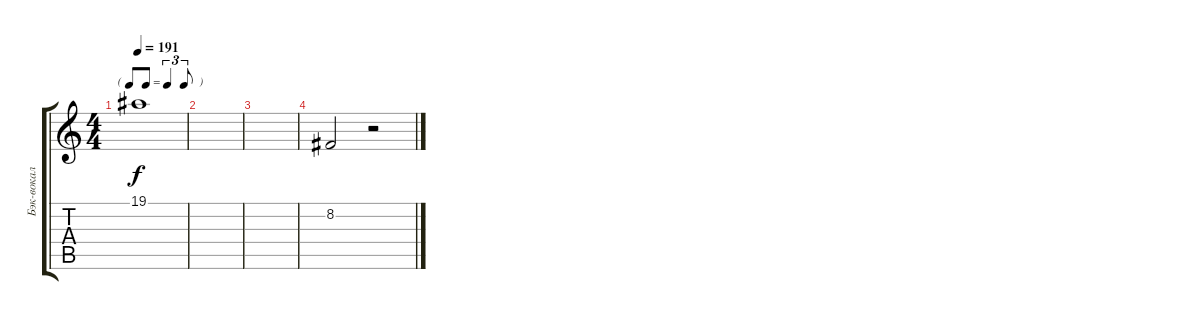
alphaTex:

\track ("Бэк-вокал" "Бэк-вокал") {instrument fx7echoes}
\staff {score tabs}
\tuning (Eb4 Bb3 Gb3 Db3 Ab2 Eb2) {hide}
\ts (4 4)
\tf triplet8th
\tempo 191
\clef g2
\ks c
19.1.1{dy f} |
|
|
8.2.2{instrument fx7echoes} r.2
